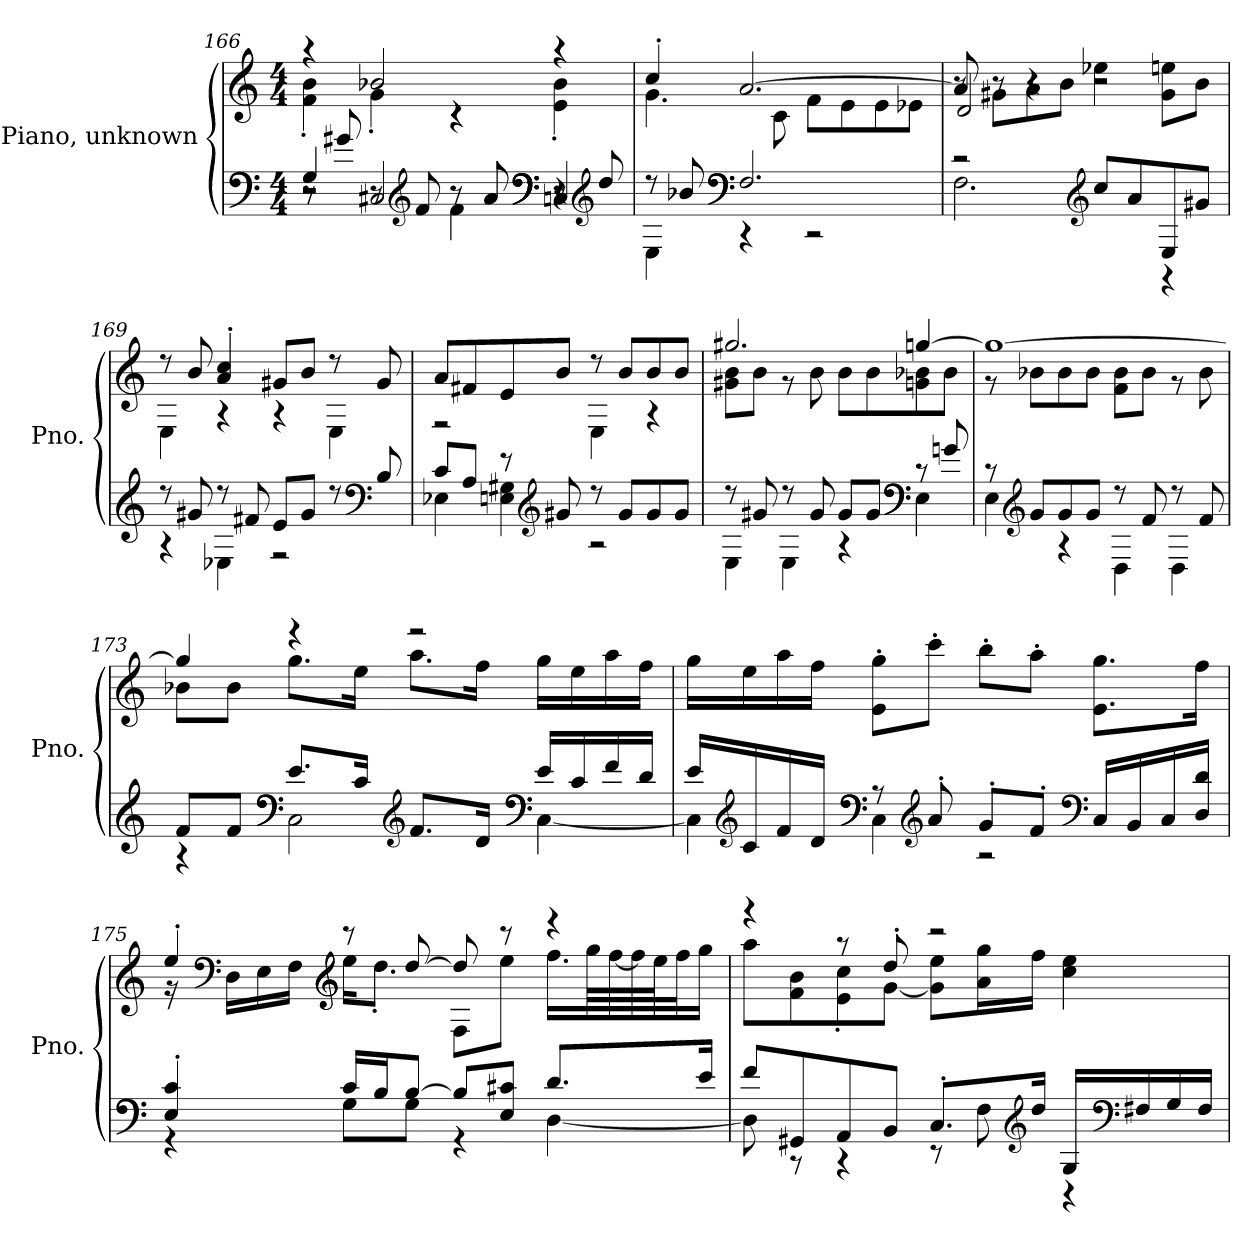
**kern	**kern
*part1	*part1
*staff2	*staff1
*I"Piano, unknown	*
*I'Pno.	*
*clefF4	*clefG2
*k[]	*k[]
*M4/4	*M4/4
=166	=166
*^	*^
*	*^	*	*
8r	2r	4G/	4r	4f\' 4b\'
8g#X/	.	.	.	.
8r	.	2C#X/	2b-X/	4g'\
*clefG2	*	*	*	*
8f/	.	.	.	.
8r	4f\	.	.	4r
8a/	.	.	.	.
*clefF4	*	*	*	*
8r	4r	4Cn/	4r	4e\' 4b-\'
*clefG2	*	*	*	*
8dd/	.	.	.	.
*	*v	*v	*	*
=167	=167	=167	=167
8r	4E\	4cc'/	4.g\
8b-X/	.	.	.
*clefF4	*	*	*
2.F/	4r	[2.a/	.
.	.	.	8c\
.	2r	.	8f\L
.	.	.	8e\
.	.	.	8e\
.	.	.	8e-X\J
!!LO:LB:g=z
=168	=168	=168	=168
*	*	*	*^
2r	2.F\	8a/]	8r	2d/
.	.	8r	8g#X\L	.
.	.	4r	8a\	.
.	.	.	8b\J	.
*clefG2	*	*	*	*
8cc/L	.	2r	4ee-X\	2r
8a/	.	.	.	.
8E/	4r	.	8g#\ 8een\L	.
8g#X/J	.	.	8b\J	.
*	*	*	*v	*v
=169	=169	=169	=169
8r	4r	8r	4E\
8g#X/	.	8b/	.
8r	4E-X\	4a/' 4cc/'	4r
8f#X/	.	.	.
8e/L	2r	8g#X/L	4r
8g#/J	.	8b/J	.
8r	.	8r	4E\
*clefF4	*	*	*
8B/	.	8g#/	.
=170	=170	=170	=170
8c/L	4E-X\	8a/L	2r
8A/J	.	8f#X/	.
8r	4En\ 4G#X\	8e/	.
*clefG2	*	*	*
8g#X/	.	8b/J	.
8r	2r	8r	4E\
8g#/L	.	8b/L	.
8g#/	.	8b/	4r
8g#/J	.	8b/J	.
!!LO:LB:g=z	!!
=171	=171	=171	=171
8r	4E\	2.gg#X/	8g#X\ 8b\L
8g#X/	.	.	8b\J
8r	4E\	.	8r
8g#/	.	.	8b\
8g#/L	4r	.	8b\L
8g#/J	.	.	8b\
*clefF4	*	*	*
8r	4E\	[4ggn/	8gn\ 8b-X\
8gn/	.	.	8b-\J
=172	=172	=172	=172
8r	4E\	1gg_	8r
*clefG2	*	*	*
8g/L	.	.	8b-X\L
8g/	4r	.	8b-\
8g/J	.	.	8b-\J
8r	4D\	.	8f\ 8b-\L
8f/	.	.	8b-\J
8r	4D\	.	8r
8f/	.	.	8b-\
=173	=173	=173	=173
8f/L	4r	4gg/]	8b-X\L
8f/J	.	.	8b-\J
*clefF4	*	*	*
8.e/L	2C\	4r	8.gg\L
16c/Jk	.	.	16ee\Jk
*clefG2	*	*	*
8.f/L	.	2r	8.aa\L
16d/Jk	.	.	16ff\Jk
*clefF4	*	*	*
16e/LL	[4C\	.	16gg\LL
16c/	.	.	16ee\
16f/	.	.	16aa\
16d/JJ	.	.	16ff\JJ
*	*	*v	*v
!!LO:LB:g=z
=174	=174	=174
16e/LL	4C\]	16gg\LL
*clefG2	*	*
16c/	.	16ee\
16f/	.	16aa\
16d/JJ	.	16ff\JJ
*clefF4	*	*
8r	4C\	8e\' 8gg\'L
*clefG2	*	*
8a'/	.	8ccc'\J
8g'/L	2r	8bb'\L
8f'/J	.	8aa'\J
*clefF4	*	*
16C/LL	.	8.e\ 8.gg\L
16BB/	.	.
16C/	.	.
16D/ 16d/JJ	.	16ff\Jk
=175	=175	=175
*	*	*^
4E/' 4c/'	4r	4ee'/	16r
*	*	*clefF4	*
.	.	.	16D\LL
.	.	.	16E\
.	.	.	16F\JJ
*	*	*clefG2	*
16c/LL	8G\L	8r	16ee\KL
16B/J	.	.	8.dd'\J
[8B/J	8G\J	[8dd/	.
8B/L]	4r	8dd/]	8F\L
8E/ 8c#X/J	.	8r	8ee\J
8.d/L	[4D\	4r	16.ff\LL
.	.	.	64gg\LL
.	.	.	[64ff\
.	.	.	64ff\]
.	.	.	64ee\J
.	.	.	32ff\J
16e/Jk	.	.	16gg\JJ
!!LO:LB:g=z	!!
=176	=176	=176	=176
8f/L	8D\]	4r	8aa\L
8GG#X/	8r	.	8f\ 8b\
8AA/	4r	8r	8e\' 8cc\'
8BB/J	.	8dd'/	[8g\J
8.C'/L	8r	2r	8g\] 8ee\L
.	8F\	.	16a\ 16gg\L
*clefG2	*	*	*
16dd/Jk	.	.	16ff\JJ
16G/LL	4r	.	4cc\ 4ee\
*clefF4	*	*	*
16F#X/	.	.	.
16G/	.	.	.
16F#/JJ	.	.	.
*v	*v	*	*
*	*v	*v
=	=
*-	*-
